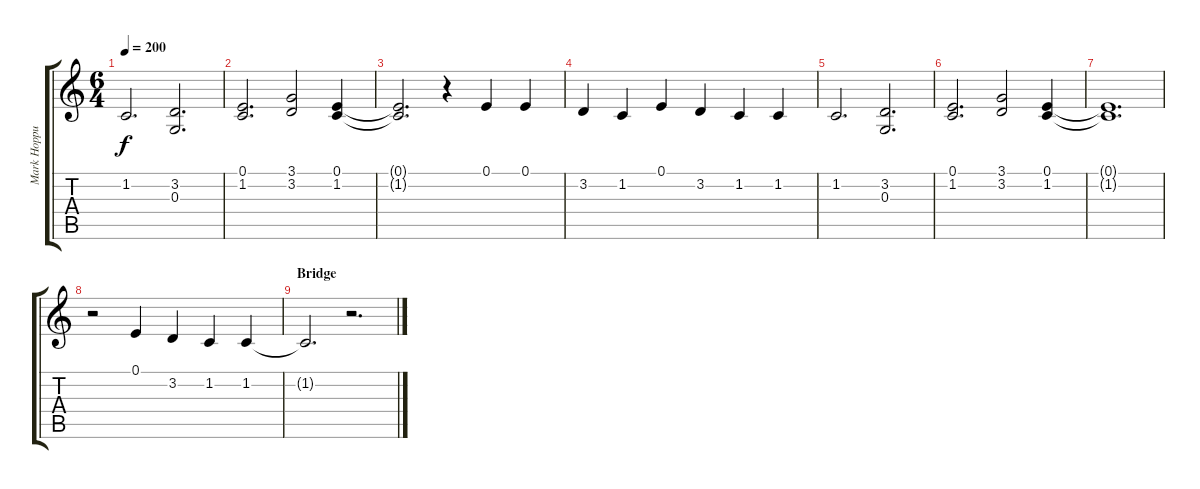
\track ("Mark Hoppus - Vocals" "Mark Hoppu") {instrument flute}
\staff {score tabs}
\tuning (E4 B3 G3 D3 A2 E2) {hide}
\ts (6 4)
\tempo 200
\clef g2
\ks c
1.2.2{d dy f} (3.2 0.3).2{d} |
(0.1 1.2).2{d} (3.1 3.2).2 (0.1 1.2).4 |
(0.1{t} 1.2{t}).2{d} r.4 0.1.4 0.1.4 |
3.2.4 1.2.4 0.1.4 3.2.4 1.2.4 1.2.4 |
1.2.2{d} (3.2 0.3).2{d} |
(0.1 1.2).2{d} (3.1 3.2).2 (0.1 1.2).4 |
(0.1{t} 1.2{t}).1{d} |
r.2 0.1.4 3.2.4 1.2.4 1.2.4 |
\section ("" "Bridge")
1.2{t}.2{d} r.2{d}
